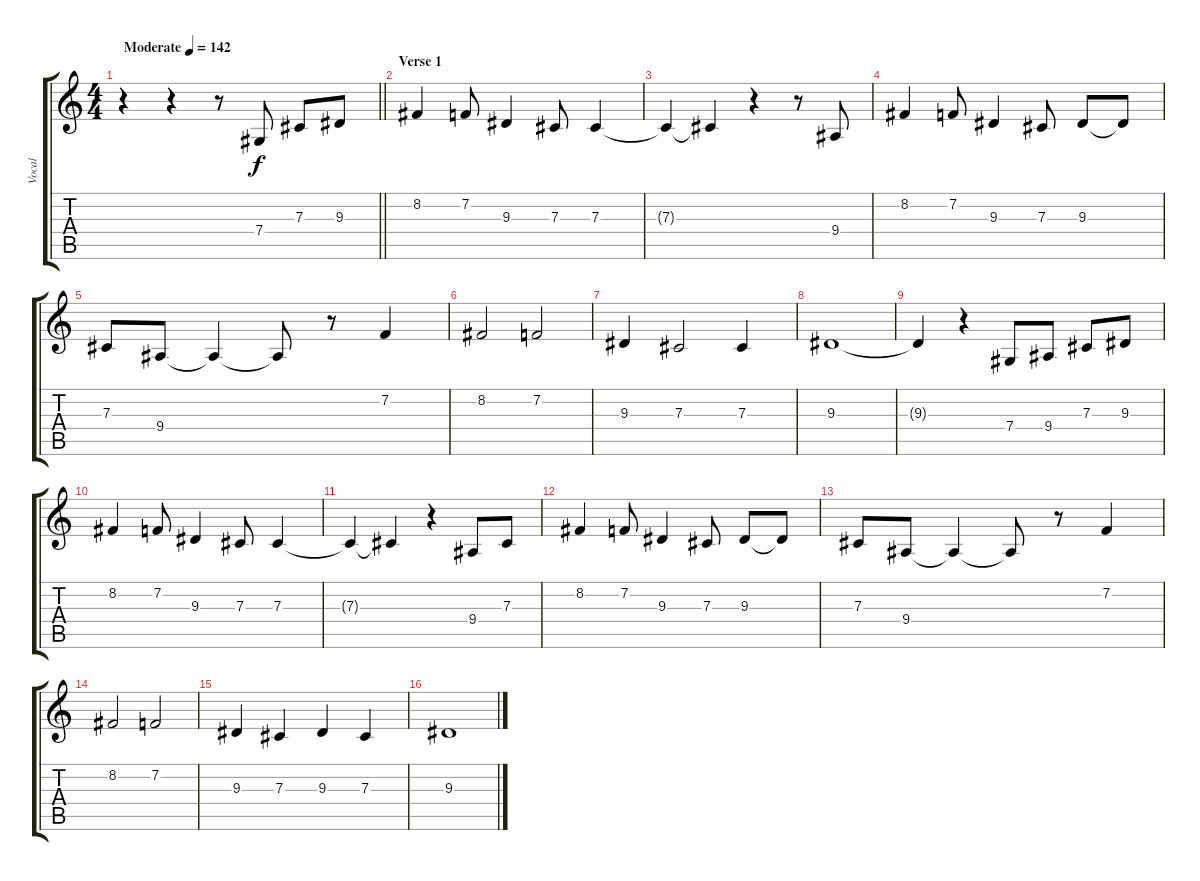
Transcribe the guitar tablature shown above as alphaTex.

\track ("Vocal" "Vocal") {instrument clarinet}
\staff {score tabs}
\tuning (Eb4 Bb3 Gb3 Db3 Ab2 Eb2) {hide}
\ts (4 4)
\tempo (142 "Moderate")
\clef g2
\barLineRight lightlight
\ks c
r.4{dy f instrument clarinet} r.4 r.8 7.4.8 7.3.8 9.3.8 |
\section ("" "Verse 1")
8.2.4 7.2.8 9.3.4 7.3.8 7.3.4 |
7.3{t}.4 7.3{t}.4 r.4 r.8 9.4.8 |
8.2.4 7.2.8 9.3.4 7.3.8 9.3.8 9.3{t}.8 |
7.3.8 9.4.8 9.4{t}.4 9.4{t}.8 r.8 7.2.4 |
8.2.2 7.2.2 |
9.3.4 7.3.2 7.3.4 |
9.3.1 |
9.3{t}.4 r.4 7.4.8 9.4.8 7.3.8 9.3.8 |
8.2.4 7.2.8 9.3.4 7.3.8 7.3.4 |
7.3{t}.4 7.3{t}.4 r.4 9.4.8 7.3.8 |
8.2.4 7.2.8 9.3.4 7.3.8 9.3.8 9.3{t}.8 |
7.3.8 9.4.8 9.4{t}.4 9.4{t}.8 r.8 7.2.4 |
8.2.2 7.2.2 |
9.3.4 7.3.4 9.3.4 7.3.4 |
9.3.1
